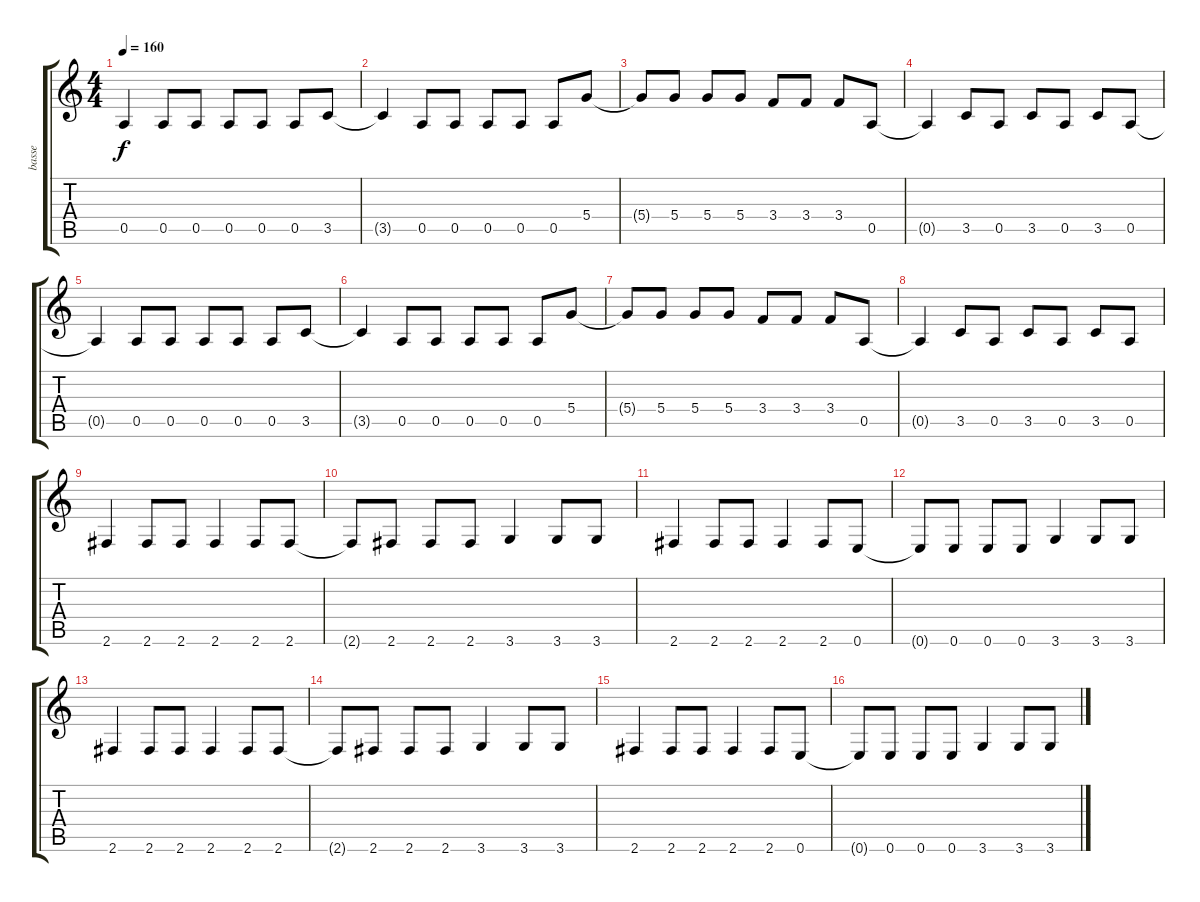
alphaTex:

\track ("basse" "basse") {instrument acousticguitarnylon}
\staff {score tabs}
\tuning (E4 B3 G3 D3 A2 E2) {hide}
\ts (4 4)
\tempo 160
\clef g2
\ks c
0.5{t}.4{dy f} 0.5.8 0.5.8 0.5.8 0.5.8 0.5.8 3.5.8 |
3.5{t}.4 0.5.8 0.5.8 0.5.8 0.5.8 0.5.8 5.4.8 |
5.4{t}.8 5.4.8 5.4.8 5.4.8 3.4.8 3.4.8 3.4.8 0.5.8 |
0.5{t}.4 3.5.8 0.5.8 3.5.8 0.5.8 3.5.8 0.5.8 |
0.5{t}.4 0.5.8 0.5.8 0.5.8 0.5.8 0.5.8 3.5.8 |
3.5{t}.4 0.5.8 0.5.8 0.5.8 0.5.8 0.5.8 5.4.8 |
5.4{t}.8 5.4.8 5.4.8 5.4.8 3.4.8 3.4.8 3.4.8 0.5.8 |
0.5{t}.4 3.5.8 0.5.8 3.5.8 0.5.8 3.5.8 0.5.8 |
2.6.4 2.6.8 2.6.8 2.6.4 2.6.8 2.6.8 |
2.6{t}.8 2.6.8 2.6.8 2.6.8 3.6.4 3.6.8 3.6.8 |
2.6.4 2.6.8 2.6.8 2.6.4 2.6.8 0.6.8 |
0.6{t}.8 0.6.8 0.6.8 0.6.8 3.6.4 3.6.8 3.6.8 |
2.6.4 2.6.8 2.6.8 2.6.4 2.6.8 2.6.8 |
2.6{t}.8 2.6.8 2.6.8 2.6.8 3.6.4 3.6.8 3.6.8 |
2.6.4 2.6.8 2.6.8 2.6.4 2.6.8 0.6.8 |
0.6{t}.8 0.6.8 0.6.8 0.6.8 3.6.4 3.6.8 3.6.8
